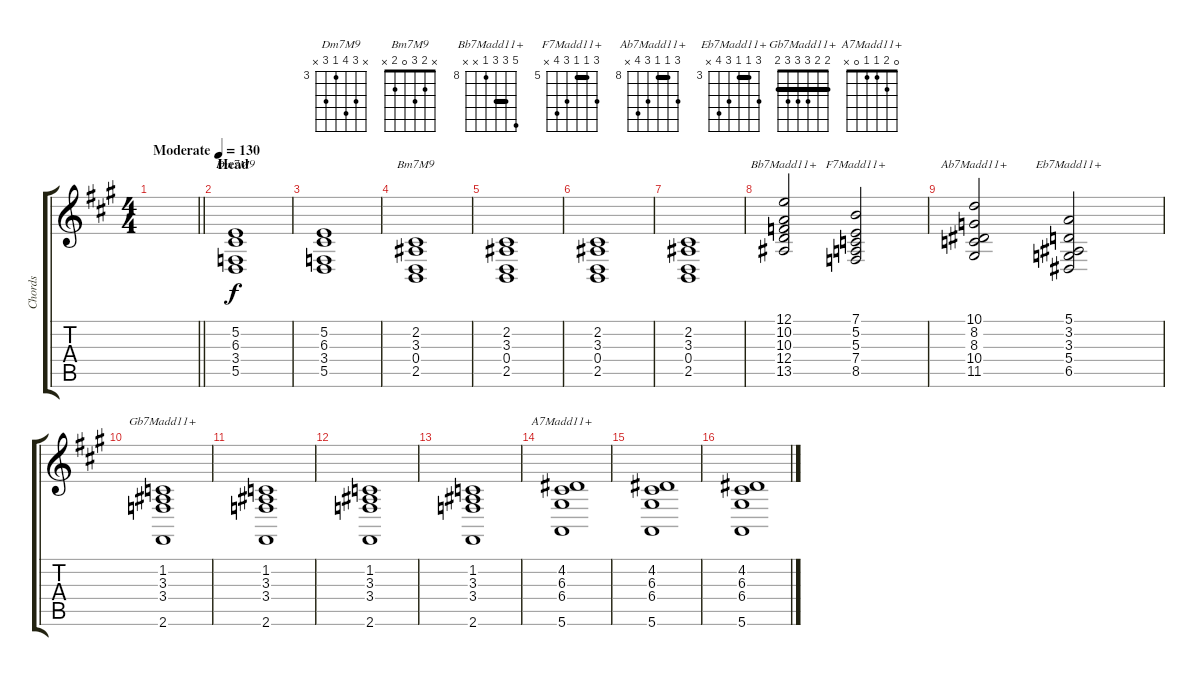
\track ("Chords" "Chords") {mute instrument acousticgrandpiano}
\staff {score tabs}
\tuning (E4 B3 G3 D3 A2 E2) {hide}
\chord ("Dm7M9" x 5 6 3 5 x) {firstfret 3}
\chord ("Bm7M9" x 2 3 0 2 x)
\chord ("Bb7Madd11+" 12 10 10 8 x x) {firstfret 8 barre 10}
\chord ("F7Madd11+" 7 5 5 7 8 x) {firstfret 5 barre 5}
\chord ("Ab7Madd11+" 10 8 8 10 11 x) {firstfret 8 barre 8}
\chord ("Eb7Madd11+" 5 3 3 5 6 x) {firstfret 3 barre 3}
\chord ("Gb7Madd11+" 2 2 3 3 3 2) {barre 2}
\chord ("A7Madd11+" 0 2 1 1 0 x)
\ts (4 4)
\tempo (130 "Moderate")
\clef g2
\barLineRight lightlight
\ks a
|
\section ("" "Head")
(5.2 6.3 3.4 5.5).1{ch "Dm7M9"} |
(5.2 6.3 3.4 5.5).1 |
(2.2 3.3 0.4 2.5).1{ch "Bm7M9"} |
(2.2 3.3 0.4 2.5).1 |
(2.2 3.3 0.4 2.5).1 |
(2.2 3.3 0.4 2.5).1 |
(12.1 10.2 10.3 12.4 13.5).2{ch "Bb7Madd11+"} (7.1 5.2 5.3 7.4 8.5).2{ch "F7Madd11+"} |
(10.1 8.2 8.3 10.4 11.5).2{ch "Ab7Madd11+"} (5.1 3.2 3.3 5.4 6.5).2{ch "Eb7Madd11+"} |
(1.2 3.3 3.4 2.6).1{ch "Gb7Madd11+"} |
(1.2 3.3 3.4 2.6).1 |
(1.2 3.3 3.4 2.6).1 |
(1.2 3.3 3.4 2.6).1 |
(4.2 6.3 6.4 5.6).1{ch "A7Madd11+"} |
(4.2 6.3 6.4 5.6).1 |
(4.2 6.3 6.4 5.6).1
